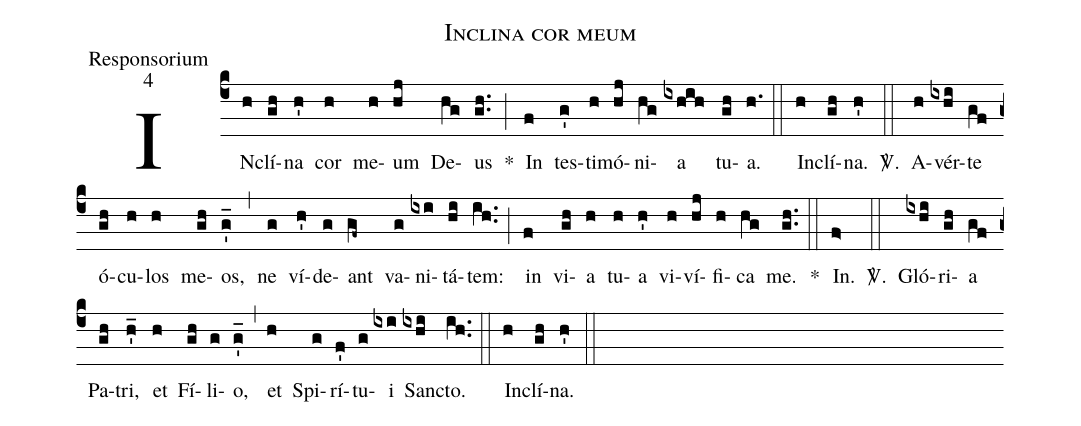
name:Inclina cor meum;
office-part:Responsorium;
mode:4;
%%
(c4)
IN(h)clí(gh)na(h') cor(h) me(h)um(hj) De(hg)us(gh..) *(;)
In(f) tes(g')ti(h)mó(hj)ni(hg)a(ixhih) tu(gh)a.(h.) (::)
In(h)clí(gh)na.(h') <sp>V/</sp>.(::)
A(h)vér(ixhi)te(gf) ó(gh)cu(h)los(h) me(gh)os,(g'_) (,)
ne(g) ví(h')de(g)ant(gf~) va(g)ni(ixi)tá(hi)tem:(ih..) (;)
in(f) vi(gh)a(h) tu(h)a(h') vi(h)ví(hj)fi(h)ca(hg) me.(gh..) *(::)
In.(f>) <sp>V/</sp>.(::)
Gló(ixhi)ri(gh)a(gf) Pa(gh)tri,(h'_) et(h) Fí(gh)li(g)o,(g'_) (,)
et(h) Spi(g)rí(f')tu(g)i(ixi) Sanc(ixhi)to.(ih..) (::)
In(h)clí(gh)na.(h') (::)
